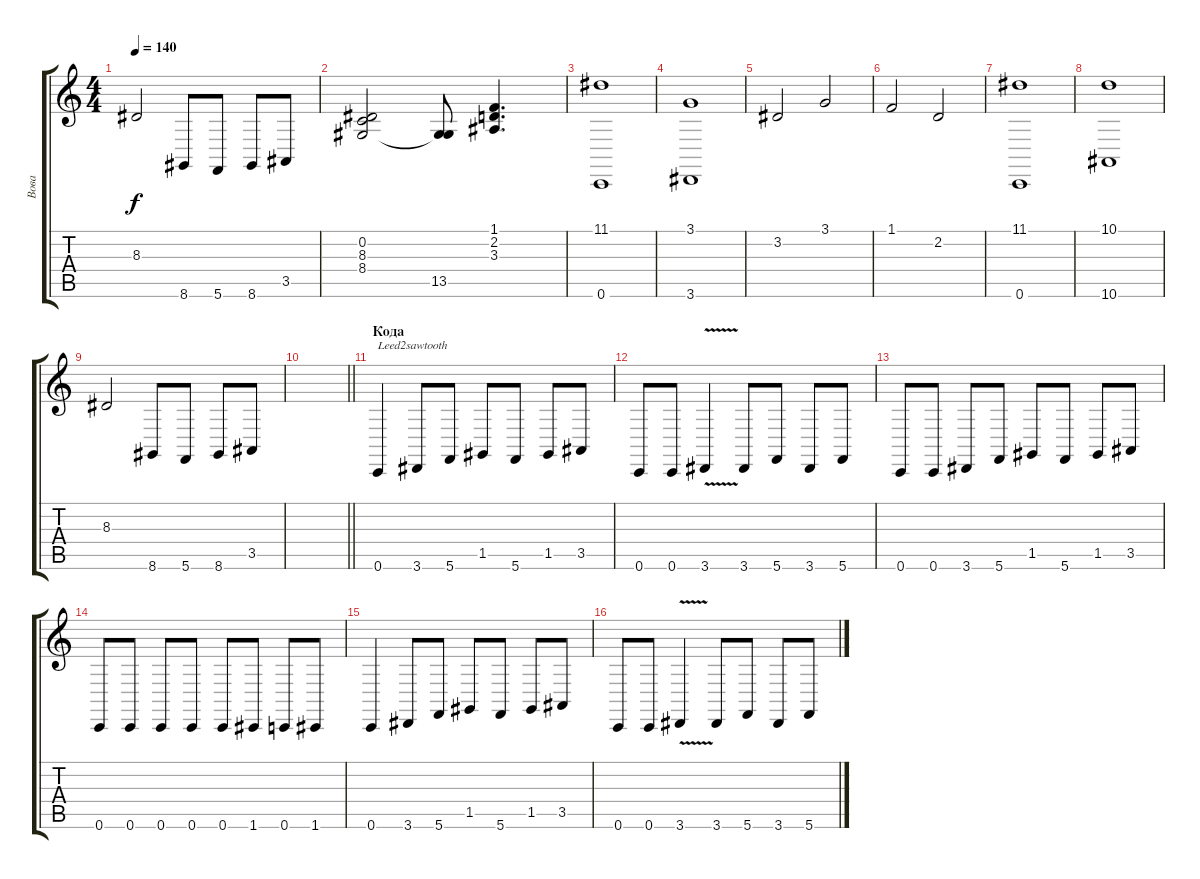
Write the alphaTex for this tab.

\track ("Вова" "Вова") {instrument pad4choir}
\staff {score tabs}
\tuning (E4 C4 G3 C3 G2 C2) {hide}
\ts (4 4)
\tempo 140
\clef g2
\ks c
8.3.2{dy f} 8.6.8 5.6.8 8.6.8 3.5.8 |
(0.2 8.3 8.4).2 (8.4{t} 13.5).8 (1.1 2.2 3.3).4{d} |
(11.1 0.6).1 |
(3.1 3.6).1 |
3.2.2 3.1.2 |
1.1.2 2.2.2 |
(11.1 0.6).1 |
(10.1 10.6).1 |
8.3.2 8.6.8 5.6.8 8.6.8 3.5.8 |
\barLineRight lightlight
|
\section ("" "Кода")
0.6.4{txt "Leed2sawtooth" instrument lead2sawtooth} 3.6.8 5.6.8 1.5.8 5.6.8 1.5.8 3.5.8 |
0.6.8 0.6.8 3.6{v}.4 3.6.8 5.6.8 3.6.8 5.6.8 |
0.6.8 0.6.8 3.6.8 5.6.8 1.5.8 5.6.8 1.5.8 3.5.8 |
0.6.8 0.6.8 0.6.8 0.6.8 0.6.8 1.6.8 0.6.8 1.6.8 |
0.6.4 3.6.8 5.6.8 1.5.8 5.6.8 1.5.8 3.5.8 |
0.6.8 0.6.8 3.6{v}.4 3.6.8 5.6.8 3.6.8 5.6.8
